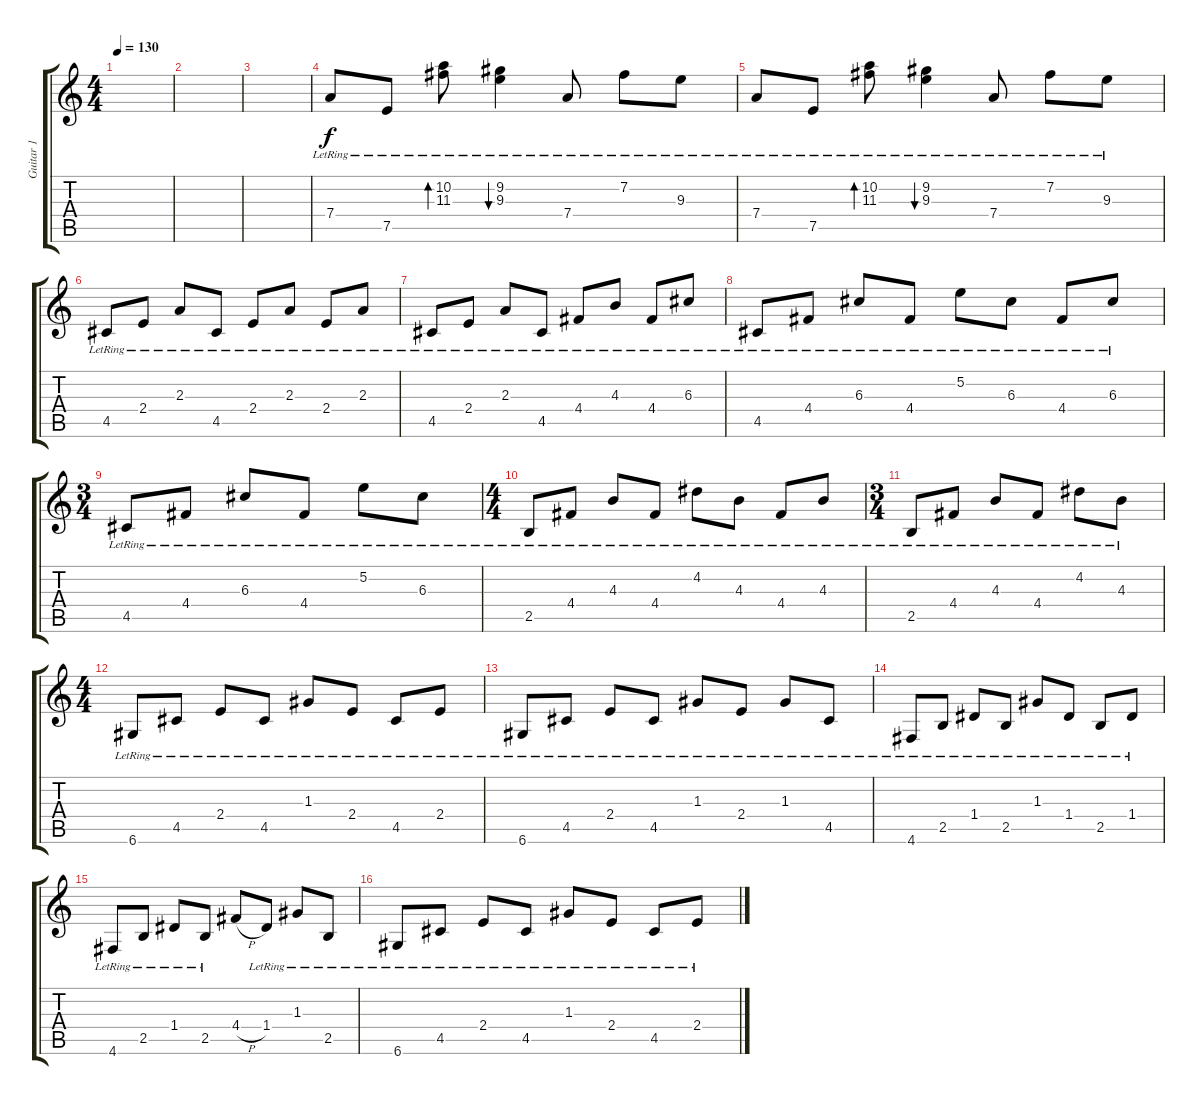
\track ("Guitar 1" "Guitar 1") {instrument electricguitarjazz}
\staff {score tabs}
\tuning (E4 B3 G3 D3 A2 D2) {hide}
\ts (4 4)
\tempo 130
\clef g2
\ks c
|
|
|
7.4{lr}.8 7.5{lr}.8 (10.2 11.3{lr}).8{bd 60} (9.2 9.3{lr}).4{bu 60} 7.4{lr}.8 7.2{lr}.8 9.3{lr}.8 |
7.4{lr}.8 7.5{lr}.8 (10.2{lr} 11.3{lr}).8{bd 60} (9.2{lr} 9.3{lr}).4{bu 60} 7.4{lr}.8 7.2{lr}.8 9.3{lr}.8 |
4.5{lr}.8 2.4{lr}.8 2.3{lr}.8 4.5{lr}.8 2.4{lr}.8 2.3{lr}.8 2.4{lr}.8 2.3{lr}.8 |
4.5{lr}.8 2.4{lr}.8 2.3{lr}.8 4.5{lr}.8 4.4{lr}.8 4.3{lr}.8 4.4{lr}.8 6.3{lr}.8 |
4.5{lr}.8 4.4{lr}.8 6.3{lr}.8 4.4{lr}.8 5.2{lr}.8 6.3{lr}.8 4.4{lr}.8 6.3{lr}.8 |
\ts (3 4)
4.5{lr}.8 4.4{lr}.8 6.3{lr}.8 4.4{lr}.8 5.2{lr}.8 6.3{lr}.8 |
\ts (4 4)
2.5{lr}.8 4.4{lr}.8 4.3{lr}.8 4.4{lr}.8 4.2{lr}.8 4.3{lr}.8 4.4{lr}.8 4.3{lr}.8 |
\ts (3 4)
2.5{lr}.8 4.4{lr}.8 4.3{lr}.8 4.4{lr}.8 4.2{lr}.8 4.3{lr}.8 |
\ts (4 4)
6.6{lr}.8 4.5{lr}.8 2.4{lr}.8 4.5{lr}.8 1.3{lr}.8 2.4{lr}.8 4.5{lr}.8 2.4{lr}.8 |
6.6{lr}.8 4.5{lr}.8 2.4{lr}.8 4.5{lr}.8 1.3{lr}.8 2.4{lr}.8 1.3{lr}.8 4.5{lr}.8 |
4.6{lr}.8 2.5{lr}.8 1.4{lr}.8 2.5{lr}.8 1.3{lr}.8 1.4{lr}.8 2.5{lr}.8 1.4{lr}.8 |
4.6{lr}.8 2.5{lr}.8 1.4{lr}.8 2.5{lr}.8 4.4{h}.8 1.4{lr}.8 1.3{lr}.8 2.5{lr}.8 |
6.6{lr}.8 4.5{lr}.8 2.4{lr}.8 4.5{lr}.8 1.3{lr}.8 2.4{lr}.8 4.5{lr}.8 2.4{lr}.8
